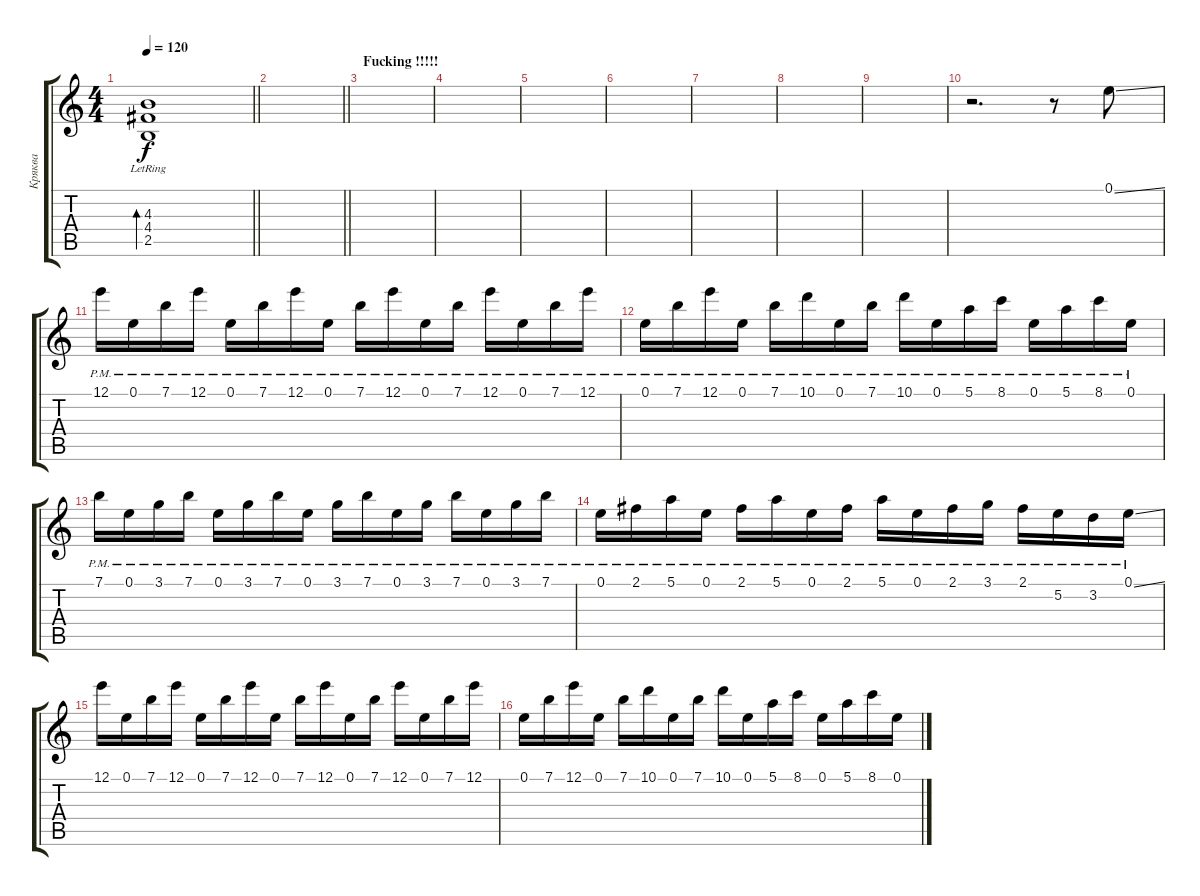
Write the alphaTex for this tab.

\track ("Кряква" "Кряква") {instrument distortionguitar}
\staff {score tabs}
\tuning (E4 B3 G3 D3 A2 E2) {hide}
\ts (4 4)
\tempo 120
\clef g2
\barLineRight lightlight
\ks c
(4.3{lr} 4.4{lr} 2.5{lr}).1{bd 60 dy f} |
\barLineRight lightlight
|
\section ("" "Fucking !!!!!")
|
|
|
|
|
|
|
r.2{d instrument distortionguitar} r.8 0.1{ss}.8 |
12.1{pm}.16 0.1{pm}.16 7.1{pm}.16 12.1{pm}.16 0.1{pm}.16 7.1{pm}.16 12.1{pm}.16 0.1{pm}.16 7.1{pm}.16 12.1{pm}.16 0.1{pm}.16 7.1{pm}.16 12.1{pm}.16 0.1{pm}.16 7.1{pm}.16 12.1{pm}.16 |
0.1{pm}.16 7.1{pm}.16 12.1{pm}.16 0.1{pm}.16 7.1{pm}.16 10.1{pm}.16 0.1{pm}.16 7.1{pm}.16 10.1{pm}.16 0.1{pm}.16 5.1{pm}.16 8.1{pm}.16 0.1{pm}.16 5.1{pm}.16 8.1{pm}.16 0.1{pm}.16 |
7.1{pm}.16 0.1{pm}.16 3.1{pm}.16 7.1{pm}.16 0.1{pm}.16 3.1{pm}.16 7.1{pm}.16 0.1{pm}.16 3.1{pm}.16 7.1{pm}.16 0.1{pm}.16 3.1{pm}.16 7.1{pm}.16 0.1{pm}.16 3.1{pm}.16 7.1{pm}.16 |
0.1{pm}.16 2.1{pm}.16 5.1{pm}.16 0.1{pm}.16 2.1{pm}.16 5.1{pm}.16 0.1{pm}.16 2.1{pm}.16 5.1{pm}.16 0.1{pm}.16 2.1{pm}.16 3.1{pm}.16 2.1{pm}.16 5.2{pm}.16 3.2{pm}.16 0.1{ss pm}.16 |
12.1.16 0.1.16 7.1.16 12.1.16 0.1.16 7.1.16 12.1.16 0.1.16 7.1.16 12.1.16 0.1.16 7.1.16 12.1.16 0.1.16 7.1.16 12.1.16 |
0.1.16 7.1.16 12.1.16 0.1.16 7.1.16 10.1.16 0.1.16 7.1.16 10.1.16 0.1.16 5.1.16 8.1.16 0.1.16 5.1.16 8.1.16 0.1.16
